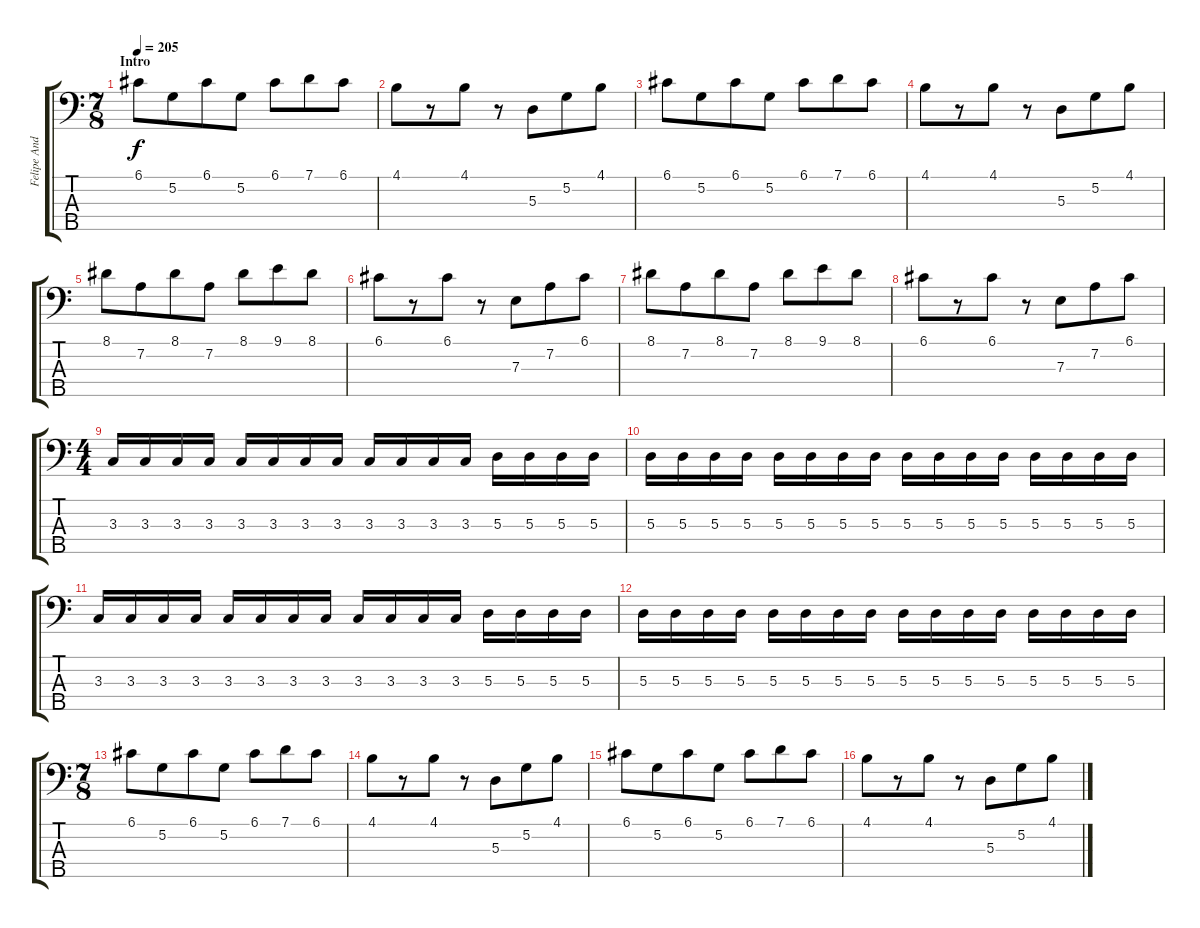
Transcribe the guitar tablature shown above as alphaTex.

\track ("Felipe Andreoli" "Felipe And") {instrument electricbassfinger}
\staff {score tabs}
\tuning (G2 D2 A1 E1 B0) {hide}
\ts (7 8)
\section ("" "Intro")
\tempo 205
\clef f4
\ks c
6.1.8{dy f instrument electricbassfinger} 5.2.8 6.1.8 5.2.8 6.1.8 7.1.8 6.1.8 |
4.1.8 r.8 4.1.8 r.8 5.3.8 5.2.8 4.1.8 |
6.1.8 5.2.8 6.1.8 5.2.8 6.1.8 7.1.8 6.1.8 |
4.1.8 r.8 4.1.8 r.8 5.3.8 5.2.8 4.1.8 |
8.1.8 7.2.8 8.1.8 7.2.8 8.1.8 9.1.8 8.1.8 |
6.1.8 r.8 6.1.8 r.8 7.3.8 7.2.8 6.1.8 |
8.1.8 7.2.8 8.1.8 7.2.8 8.1.8 9.1.8 8.1.8 |
6.1.8 r.8 6.1.8 r.8 7.3.8 7.2.8 6.1.8 |
\ts (4 4)
3.3.16 3.3.16 3.3.16 3.3.16 3.3.16 3.3.16 3.3.16 3.3.16 3.3.16 3.3.16 3.3.16 3.3.16 5.3.16 5.3.16 5.3.16 5.3.16 |
5.3.16 5.3.16 5.3.16 5.3.16 5.3.16 5.3.16 5.3.16 5.3.16 5.3.16 5.3.16 5.3.16 5.3.16 5.3.16 5.3.16 5.3.16 5.3.16 |
3.3.16 3.3.16 3.3.16 3.3.16 3.3.16 3.3.16 3.3.16 3.3.16 3.3.16 3.3.16 3.3.16 3.3.16 5.3.16 5.3.16 5.3.16 5.3.16 |
5.3.16 5.3.16 5.3.16 5.3.16 5.3.16 5.3.16 5.3.16 5.3.16 5.3.16 5.3.16 5.3.16 5.3.16 5.3.16 5.3.16 5.3.16 5.3.16 |
\ts (7 8)
6.1.8 5.2.8 6.1.8 5.2.8 6.1.8 7.1.8 6.1.8 |
4.1.8 r.8 4.1.8 r.8 5.3.8 5.2.8 4.1.8 |
6.1.8 5.2.8 6.1.8 5.2.8 6.1.8 7.1.8 6.1.8 |
4.1.8 r.8 4.1.8 r.8 5.3.8 5.2.8 4.1.8
